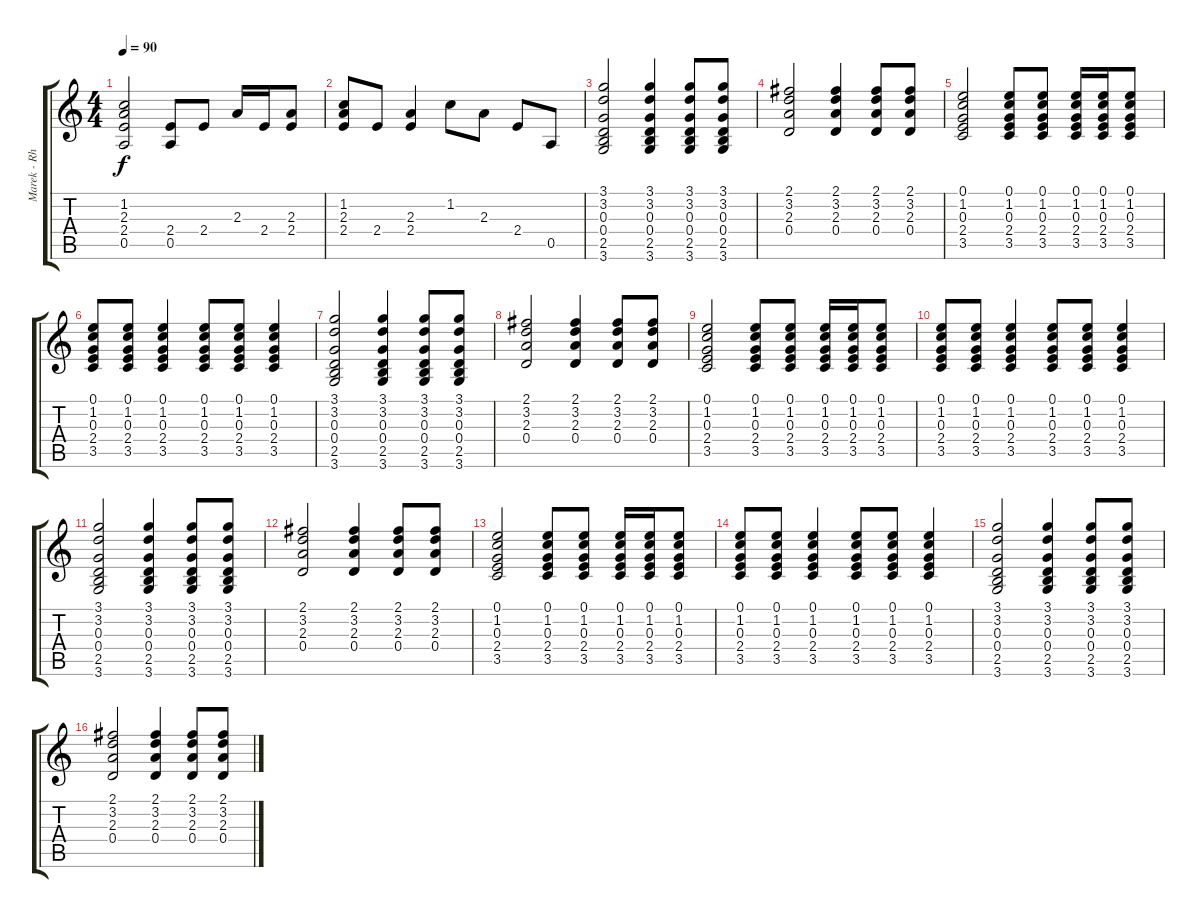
\track ("Marek - Rhythm Guitar 1" "Marek - Rh") {instrument acousticguitarsteel}
\staff {score tabs}
\tuning (E4 B3 G3 D3 A2 E2) {hide}
\ts (4 4)
\tempo 90
\clef g2
\ks c
(1.2 2.3 2.4 0.5).2{dy f} (2.4 0.5).8 2.4.8 2.3.16 2.4.16 (2.3 2.4).8 |
(1.2 2.3 2.4).8 2.4.8 (2.3 2.4).4 1.2.8 2.3.8 2.4.8 0.5.8 |
(3.1 3.2 0.3 0.4 2.5 3.6).2 (3.1 3.2 0.3 0.4 2.5 3.6).4 (3.1 3.2 0.3 0.4 2.5 3.6).8 (3.1 3.2 0.3 0.4 2.5 3.6).8 |
(2.1 3.2 2.3 0.4).2 (2.1 3.2 2.3 0.4).4 (2.1 3.2 2.3 0.4).8 (2.1 3.2 2.3 0.4).8 |
(0.1 1.2 0.3 2.4 3.5).2 (0.1 1.2 0.3 2.4 3.5).8 (0.1 1.2 0.3 2.4 3.5).8 (0.1 1.2 0.3 2.4 3.5).16 (0.1 1.2 0.3 2.4 3.5).16 (0.1 1.2 0.3 2.4 3.5).8 |
(0.1 1.2 0.3 2.4 3.5).8 (0.1 1.2 0.3 2.4 3.5).8 (0.1 1.2 0.3 2.4 3.5).4 (0.1 1.2 0.3 2.4 3.5).8 (0.1 1.2 0.3 2.4 3.5).8 (0.1 1.2 0.3 2.4 3.5).4 |
(3.1 3.2 0.3 0.4 2.5 3.6).2 (3.1 3.2 0.3 0.4 2.5 3.6).4 (3.1 3.2 0.3 0.4 2.5 3.6).8 (3.1 3.2 0.3 0.4 2.5 3.6).8 |
(2.1 3.2 2.3 0.4).2 (2.1 3.2 2.3 0.4).4 (2.1 3.2 2.3 0.4).8 (2.1 3.2 2.3 0.4).8 |
(0.1 1.2 0.3 2.4 3.5).2 (0.1 1.2 0.3 2.4 3.5).8 (0.1 1.2 0.3 2.4 3.5).8 (0.1 1.2 0.3 2.4 3.5).16 (0.1 1.2 0.3 2.4 3.5).16 (0.1 1.2 0.3 2.4 3.5).8 |
(0.1 1.2 0.3 2.4 3.5).8 (0.1 1.2 0.3 2.4 3.5).8 (0.1 1.2 0.3 2.4 3.5).4 (0.1 1.2 0.3 2.4 3.5).8 (0.1 1.2 0.3 2.4 3.5).8 (0.1 1.2 0.3 2.4 3.5).4 |
(3.1 3.2 0.3 0.4 2.5 3.6).2 (3.1 3.2 0.3 0.4 2.5 3.6).4 (3.1 3.2 0.3 0.4 2.5 3.6).8 (3.1 3.2 0.3 0.4 2.5 3.6).8 |
(2.1 3.2 2.3 0.4).2 (2.1 3.2 2.3 0.4).4 (2.1 3.2 2.3 0.4).8 (2.1 3.2 2.3 0.4).8 |
(0.1 1.2 0.3 2.4 3.5).2 (0.1 1.2 0.3 2.4 3.5).8 (0.1 1.2 0.3 2.4 3.5).8 (0.1 1.2 0.3 2.4 3.5).16 (0.1 1.2 0.3 2.4 3.5).16 (0.1 1.2 0.3 2.4 3.5).8 |
(0.1 1.2 0.3 2.4 3.5).8 (0.1 1.2 0.3 2.4 3.5).8 (0.1 1.2 0.3 2.4 3.5).4 (0.1 1.2 0.3 2.4 3.5).8 (0.1 1.2 0.3 2.4 3.5).8 (0.1 1.2 0.3 2.4 3.5).4 |
(3.1 3.2 0.3 0.4 2.5 3.6).2 (3.1 3.2 0.3 0.4 2.5 3.6).4 (3.1 3.2 0.3 0.4 2.5 3.6).8 (3.1 3.2 0.3 0.4 2.5 3.6).8 |
(2.1 3.2 2.3 0.4).2 (2.1 3.2 2.3 0.4).4 (2.1 3.2 2.3 0.4).8 (2.1 3.2 2.3 0.4).8
